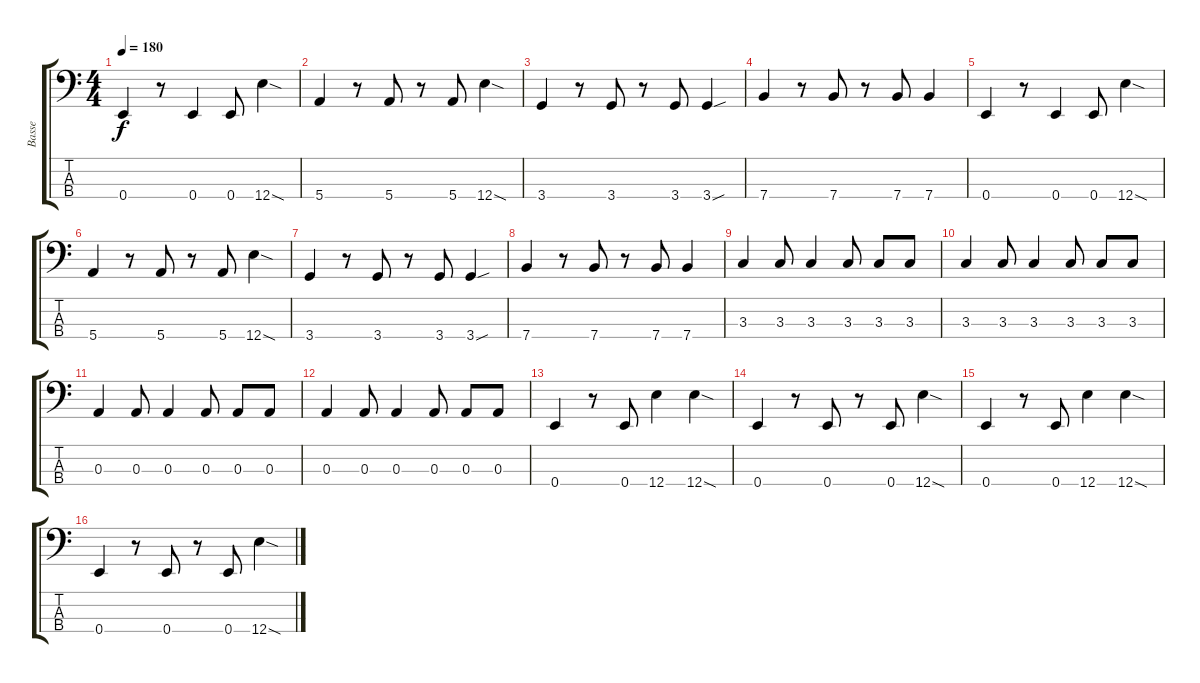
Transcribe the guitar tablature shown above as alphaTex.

\track ("Basse" "Basse") {instrument electricbassfinger}
\staff {score tabs}
\tuning (G2 D2 A1 E1) {hide}
\ts (4 4)
\tempo 180
\clef f4
\ks c
0.4.4{dy f} r.8 0.4.4 0.4.8 12.4{sod}.4 |
5.4.4 r.8 5.4.8 r.8 5.4.8 12.4{sod}.4 |
3.4.4 r.8 3.4.8 r.8 3.4.8 3.4{sou}.4 |
7.4.4 r.8 7.4.8 r.8 7.4.8 7.4.4 |
0.4.4 r.8 0.4.4 0.4.8 12.4{sod}.4 |
5.4.4 r.8 5.4.8 r.8 5.4.8 12.4{sod}.4 |
3.4.4 r.8 3.4.8 r.8 3.4.8 3.4{sou}.4 |
7.4.4 r.8 7.4.8 r.8 7.4.8 7.4.4 |
3.3.4 3.3.8 3.3.4 3.3.8 3.3.8 3.3.8 |
3.3.4 3.3.8 3.3.4 3.3.8 3.3.8 3.3.8 |
0.3.4 0.3.8 0.3.4 0.3.8 0.3.8 0.3.8 |
0.3.4 0.3.8 0.3.4 0.3.8 0.3.8 0.3.8 |
0.4.4 r.8 0.4.8 12.4.4 12.4{sod}.4 |
0.4.4 r.8 0.4.8 r.8 0.4.8 12.4{sod}.4 |
0.4.4 r.8 0.4.8 12.4.4 12.4{sod}.4 |
0.4.4 r.8 0.4.8 r.8 0.4.8 12.4{sod}.4
